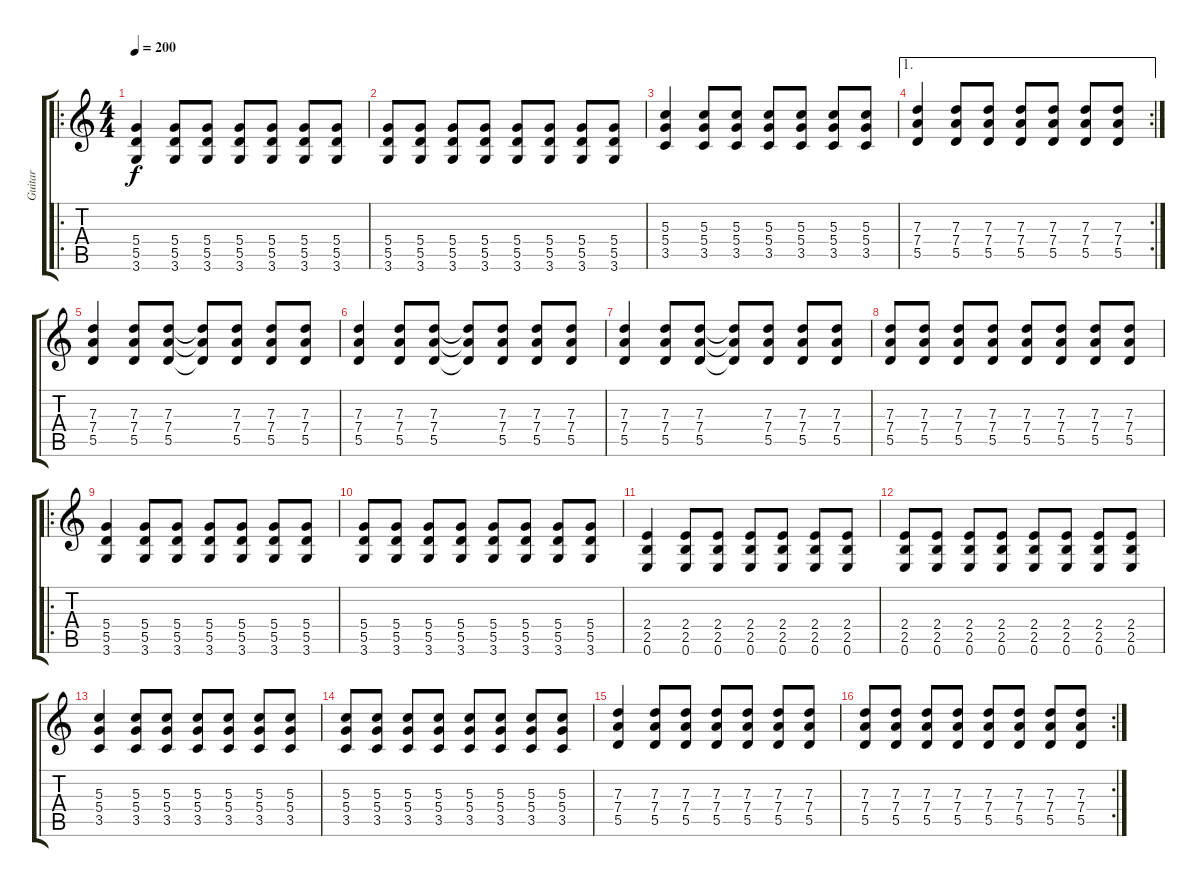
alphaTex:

\track ("Guitar" "Guitar") {instrument overdrivenguitar}
\staff {score tabs}
\tuning (E4 B3 G3 D3 A2 E2) {hide}
\ro
\ts (4 4)
\tempo 200
\clef g2
\ks c
(5.4 5.5 3.6).4{dy f} (5.4 5.5 3.6).8 (5.4 5.5 3.6).8 (5.4 5.5 3.6).8 (5.4 5.5 3.6).8 (5.4 5.5 3.6).8 (5.4 5.5 3.6).8 |
(5.4 5.5 3.6).8 (5.4 5.5 3.6).8 (5.4 5.5 3.6).8 (5.4 5.5 3.6).8 (5.4 5.5 3.6).8 (5.4 5.5 3.6).8 (5.4 5.5 3.6).8 (5.4 5.5 3.6).8 |
(5.3 5.4 3.5).4 (5.3 5.4 3.5).8 (5.3 5.4 3.5).8 (5.3 5.4 3.5).8 (5.3 5.4 3.5).8 (5.3 5.4 3.5).8 (5.3 5.4 3.5).8 |
\ae 1
\rc 2
(7.3 7.4 5.5).4 (7.3 7.4 5.5).8 (7.3 7.4 5.5).8 (7.3 7.4 5.5).8 (7.3 7.4 5.5).8 (7.3 7.4 5.5).8 (7.3 7.4 5.5).8 |
(7.3 7.4 5.5).4 (7.3 7.4 5.5).8 (7.3 7.4 5.5).8 (7.3{t} 7.4{t} 5.5{t}).8 (7.3 7.4 5.5).8 (7.3 7.4 5.5).8 (7.3 7.4 5.5).8 |
(7.3 7.4 5.5).4 (7.3 7.4 5.5).8 (7.3 7.4 5.5).8 (7.3{t} 7.4{t} 5.5{t}).8 (7.3 7.4 5.5).8 (7.3 7.4 5.5).8 (7.3 7.4 5.5).8 |
(7.3 7.4 5.5).4 (7.3 7.4 5.5).8 (7.3 7.4 5.5).8 (7.3{t} 7.4{t} 5.5{t}).8 (7.3 7.4 5.5).8 (7.3 7.4 5.5).8 (7.3 7.4 5.5).8 |
(7.3 7.4 5.5).8 (7.3 7.4 5.5).8 (7.3 7.4 5.5).8 (7.3 7.4 5.5).8 (7.3 7.4 5.5).8 (7.3 7.4 5.5).8 (7.3 7.4 5.5).8 (7.3 7.4 5.5).8 |
\ro
(5.4 5.5 3.6).4 (5.4 5.5 3.6).8 (5.4 5.5 3.6).8 (5.4 5.5 3.6).8 (5.4 5.5 3.6).8 (5.4 5.5 3.6).8 (5.4 5.5 3.6).8 |
(5.4 5.5 3.6).8 (5.4 5.5 3.6).8 (5.4 5.5 3.6).8 (5.4 5.5 3.6).8 (5.4 5.5 3.6).8 (5.4 5.5 3.6).8 (5.4 5.5 3.6).8 (5.4 5.5 3.6).8 |
(2.4 2.5 0.6).4 (2.4 2.5 0.6).8 (2.4 2.5 0.6).8 (2.4 2.5 0.6).8 (2.4 2.5 0.6).8 (2.4 2.5 0.6).8 (2.4 2.5 0.6).8 |
(2.4 2.5 0.6).8 (2.4 2.5 0.6).8 (2.4 2.5 0.6).8 (2.4 2.5 0.6).8 (2.4 2.5 0.6).8 (2.4 2.5 0.6).8 (2.4 2.5 0.6).8 (2.4 2.5 0.6).8 |
(5.3 5.4 3.5).4 (5.3 5.4 3.5).8 (5.3 5.4 3.5).8 (5.3 5.4 3.5).8 (5.3 5.4 3.5).8 (5.3 5.4 3.5).8 (5.3 5.4 3.5).8 |
(5.3 5.4 3.5).8 (5.3 5.4 3.5).8 (5.3 5.4 3.5).8 (5.3 5.4 3.5).8 (5.3 5.4 3.5).8 (5.3 5.4 3.5).8 (5.3 5.4 3.5).8 (5.3 5.4 3.5).8 |
(7.3 7.4 5.5).4 (7.3 7.4 5.5).8 (7.3 7.4 5.5).8 (7.3 7.4 5.5).8 (7.3 7.4 5.5).8 (7.3 7.4 5.5).8 (7.3 7.4 5.5).8 |
\rc 2
(7.3 7.4 5.5).8 (7.3 7.4 5.5).8 (7.3 7.4 5.5).8 (7.3 7.4 5.5).8 (7.3 7.4 5.5).8 (7.3 7.4 5.5).8 (7.3 7.4 5.5).8 (7.3 7.4 5.5).8
